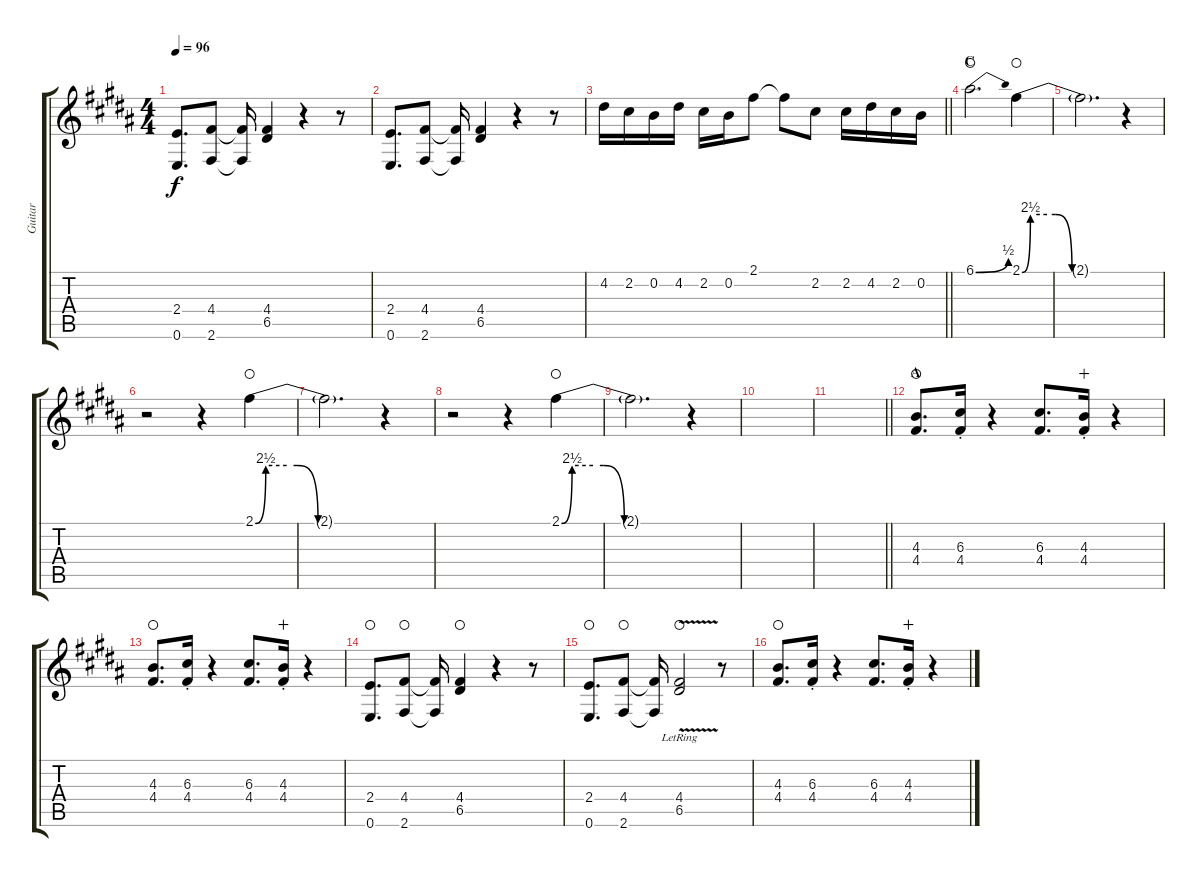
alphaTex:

\track ("Guitar" "Guitar") {instrument overdrivenguitar}
\staff {score tabs}
\tuning (E4 B3 G3 D3 A2 E2) {hide}
\ts (4 4)
\tempo 96
\clef g2
\ks b
(2.4 0.6).8{d dy f} (4.4 2.6).8 (4.4{t} 2.6{t}).16 (4.4 6.5).4 r.4 r.8 |
(2.4 0.6).8{d} (4.4 2.6).8 (4.4{t} 2.6{t}).16 (4.4 6.5).4 r.4 r.8 |
\barLineRight lightlight
4.2.16 2.2.16 0.2.16 4.2.16 2.2.16 0.2.16 2.1.8 2.1{t}.8 2.2.8 2.2.16 4.2.16 2.2.16 0.2.16 |
\section ("" "C")
6.1{be (bend 0 0 60 2)}.2{d waho} 2.1{be (custom 0 0 5 10 15 10 20 10 30 0 60 0)}.4{waho} |
2.1{t}.2{d} r.4 |
r.2 r.4 2.1{be (custom 0 0 5 10 15 10 20 10 30 0 60 0)}.4{waho} |
2.1{t}.2{d} r.4 |
r.2 r.4 2.1{be (custom 0 0 5 10 15 10 20 10 30 0 60 0)}.4{waho} |
2.1{t}.2{d} r.4 |
|
\barLineRight lightlight
|
\section ("" "A")
(4.3 4.4).8{d waho} (6.3 4.4{st}).16 r.4 (6.3 4.4).8{d} (4.3 4.4{st}).16{wahc} r.4 |
(4.3 4.4).8{d waho} (6.3 4.4{st}).16 r.4 (6.3 4.4).8{d} (4.3 4.4{st}).16{wahc} r.4 |
(2.4 0.6).8{d waho} (4.4 2.6).8{waho} (4.4{t} 2.6{t}).16 (4.4 6.5).4{waho} r.4 r.8 |
(2.4 0.6).8{d waho} (4.4 2.6).8{waho} (4.4{t} 2.6{t}).16 (4.4 6.5{v lr}).2{waho} r.8 |
(4.3 4.4).8{d waho} (6.3 4.4{st}).16 r.4 (6.3 4.4).8{d} (4.3 4.4{st}).16{wahc} r.4
